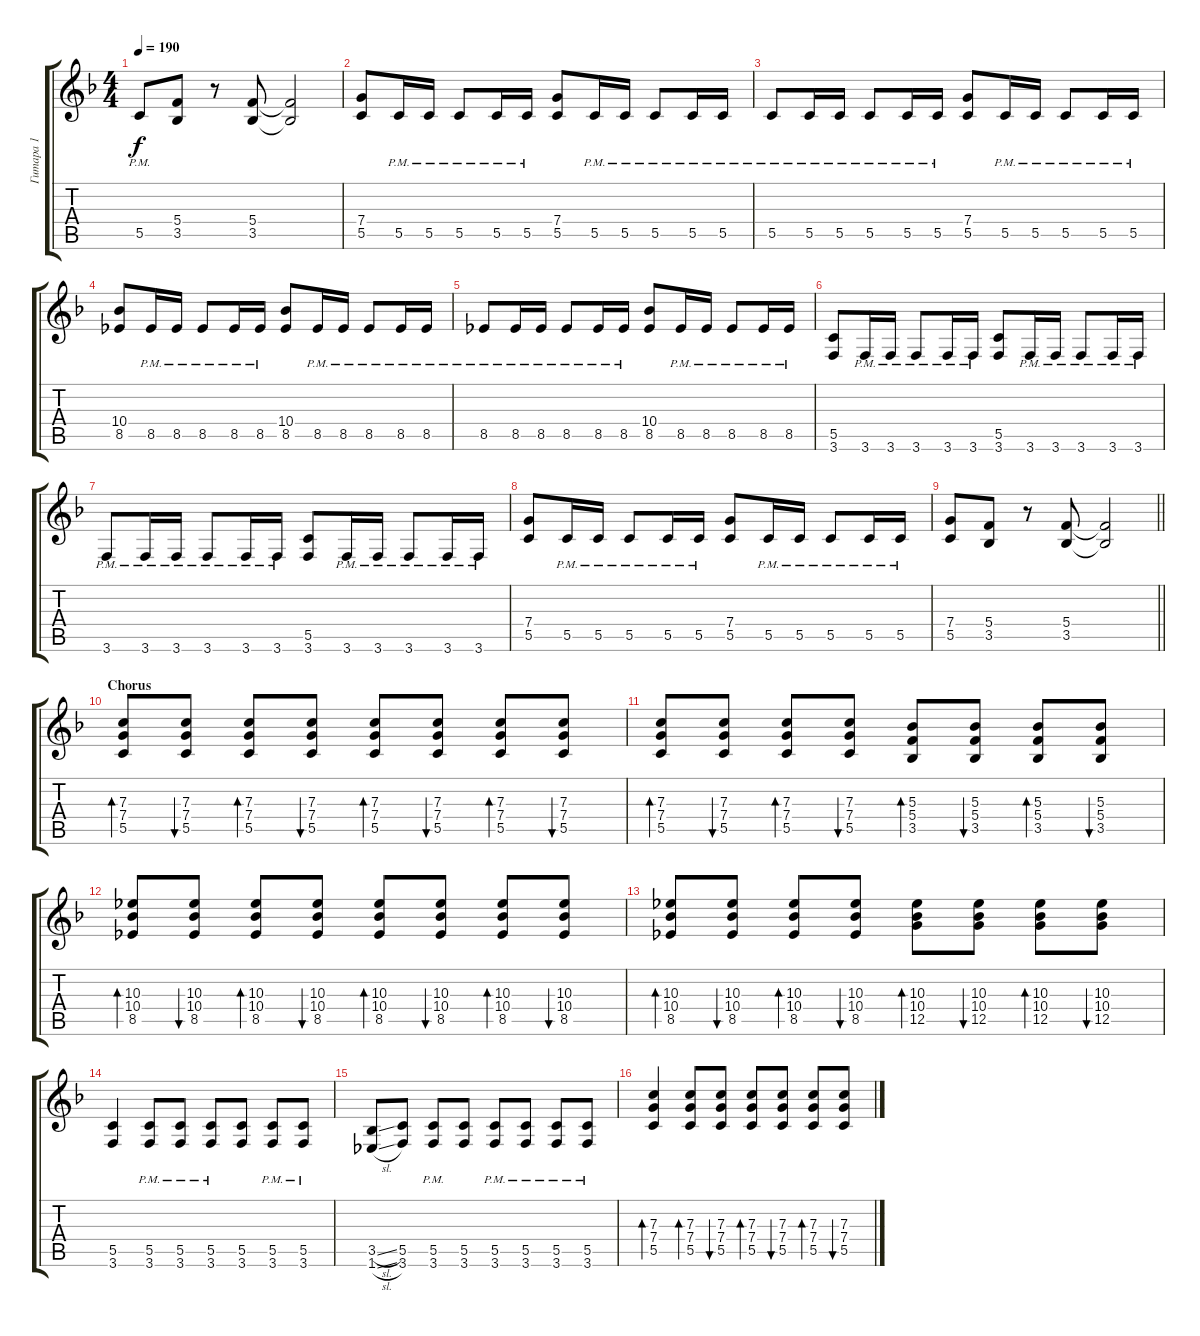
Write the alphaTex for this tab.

\track ("Гитара 1" "Гитара 1") {instrument distortionguitar}
\staff {score tabs}
\tuning (D4 A3 F3 C3 G2 D2) {hide}
\ts (4 4)
\tempo 190
\clef g2
\ks dminor
5.5{pm}.8{dy f} (5.4 3.5).8 r.8 (5.4 3.5).8 (5.4{t} 3.5{t}).2 |
(7.4 5.5).8 5.5{pm}.16 5.5{pm}.16 5.5{pm}.8 5.5{pm}.16 5.5{pm}.16 (7.4 5.5).8 5.5{pm}.16 5.5{pm}.16 5.5{pm}.8 5.5{pm}.16 5.5{pm}.16 |
5.5{pm}.8 5.5{pm}.16 5.5{pm}.16 5.5{pm}.8 5.5{pm}.16 5.5{pm}.16 (7.4 5.5).8 5.5{pm}.16 5.5{pm}.16 5.5{pm}.8 5.5{pm}.16 5.5{pm}.16 |
(10.4 8.5).8 8.5{pm}.16 8.5{pm}.16 8.5{pm}.8 8.5{pm}.16 8.5{pm}.16 (10.4 8.5).8 8.5{pm}.16 8.5{pm}.16 8.5{pm}.8 8.5{pm}.16 8.5{pm}.16 |
8.5{pm}.8 8.5{pm}.16 8.5{pm}.16 8.5{pm}.8 8.5{pm}.16 8.5{pm}.16 (10.4 8.5).8 8.5{pm}.16 8.5{pm}.16 8.5{pm}.8 8.5{pm}.16 8.5{pm}.16 |
(5.5 3.6).8 3.6{pm}.16 3.6{pm}.16 3.6{pm}.8 3.6{pm}.16 3.6{pm}.16 (5.5 3.6).8 3.6{pm}.16 3.6{pm}.16 3.6{pm}.8 3.6{pm}.16 3.6{pm}.16 |
3.6{pm}.8 3.6{pm}.16 3.6{pm}.16 3.6{pm}.8 3.6{pm}.16 3.6{pm}.16 (5.5 3.6).8 3.6{pm}.16 3.6{pm}.16 3.6{pm}.8 3.6{pm}.16 3.6{pm}.16 |
(7.4 5.5).8 5.5{pm}.16 5.5{pm}.16 5.5{pm}.8 5.5{pm}.16 5.5{pm}.16 (7.4 5.5).8 5.5{pm}.16 5.5{pm}.16 5.5{pm}.8 5.5{pm}.16 5.5{pm}.16 |
\barLineRight lightlight
(7.4 5.5).8 (5.4 3.5).8 r.8 (5.4 3.5).8 (5.4{t} 3.5{t}).2 |
\section ("" "Chorus")
(7.3 7.4 5.5).8{bd 60} (7.3 7.4 5.5).8{bu 60} (7.3 7.4 5.5).8{bd 60} (7.3 7.4 5.5).8{bu 60} (7.3 7.4 5.5).8{bd 60} (7.3 7.4 5.5).8{bu 60} (7.3 7.4 5.5).8{bd 60} (7.3 7.4 5.5).8{bu 60} |
(7.3 7.4 5.5).8{bd 60} (7.3 7.4 5.5).8{bu 60} (7.3 7.4 5.5).8{bd 60} (7.3 7.4 5.5).8{bu 60} (5.3 5.4 3.5).8{bd 60} (5.3 5.4 3.5).8{bu 60} (5.3 5.4 3.5).8{bd 60} (5.3 5.4 3.5).8{bu 60} |
(10.3 10.4 8.5).8{bd 60} (10.3 10.4 8.5).8{bu 60} (10.3 10.4 8.5).8{bd 60} (10.3 10.4 8.5).8{bu 60} (10.3 10.4 8.5).8{bd 60} (10.3 10.4 8.5).8{bu 60} (10.3 10.4 8.5).8{bd 60} (10.3 10.4 8.5).8{bu 60} |
(10.3 10.4 8.5).8{bd 60} (10.3 10.4 8.5).8{bu 60} (10.3 10.4 8.5).8{bd 60} (10.3 10.4 8.5).8{bu 60} (10.3 10.4 12.5).8{bd 60} (10.3 10.4 12.5).8{bu 60} (10.3 10.4 12.5).8{bd 60} (10.3 10.4 12.5).8{bu 60} |
(5.5 3.6).4 (5.5{pm} 3.6{pm}).8 (5.5{pm} 3.6{pm}).8 (5.5{pm} 3.6{pm}).8 (5.5 3.6).8 (5.5{pm} 3.6{pm}).8 (5.5{pm} 3.6{pm}).8 |
(3.5{sl} 1.6{sl}).8 (5.5 3.6).8 (5.5{pm} 3.6{pm}).8 (5.5 3.6).8 (5.5{pm} 3.6{pm}).8 (5.5{pm} 3.6{pm}).8 (5.5{pm} 3.6{pm}).8 (5.5{pm} 3.6{pm}).8 |
(7.3 7.4 5.5).4{bd 60} (7.3 7.4 5.5).8{bd 60} (7.3 7.4 5.5).8{bu 60} (7.3 7.4 5.5).8{bd 60} (7.3 7.4 5.5).8{bu 60} (7.3 7.4 5.5).8{bd 60} (7.3 7.4 5.5).8{bu 60}
